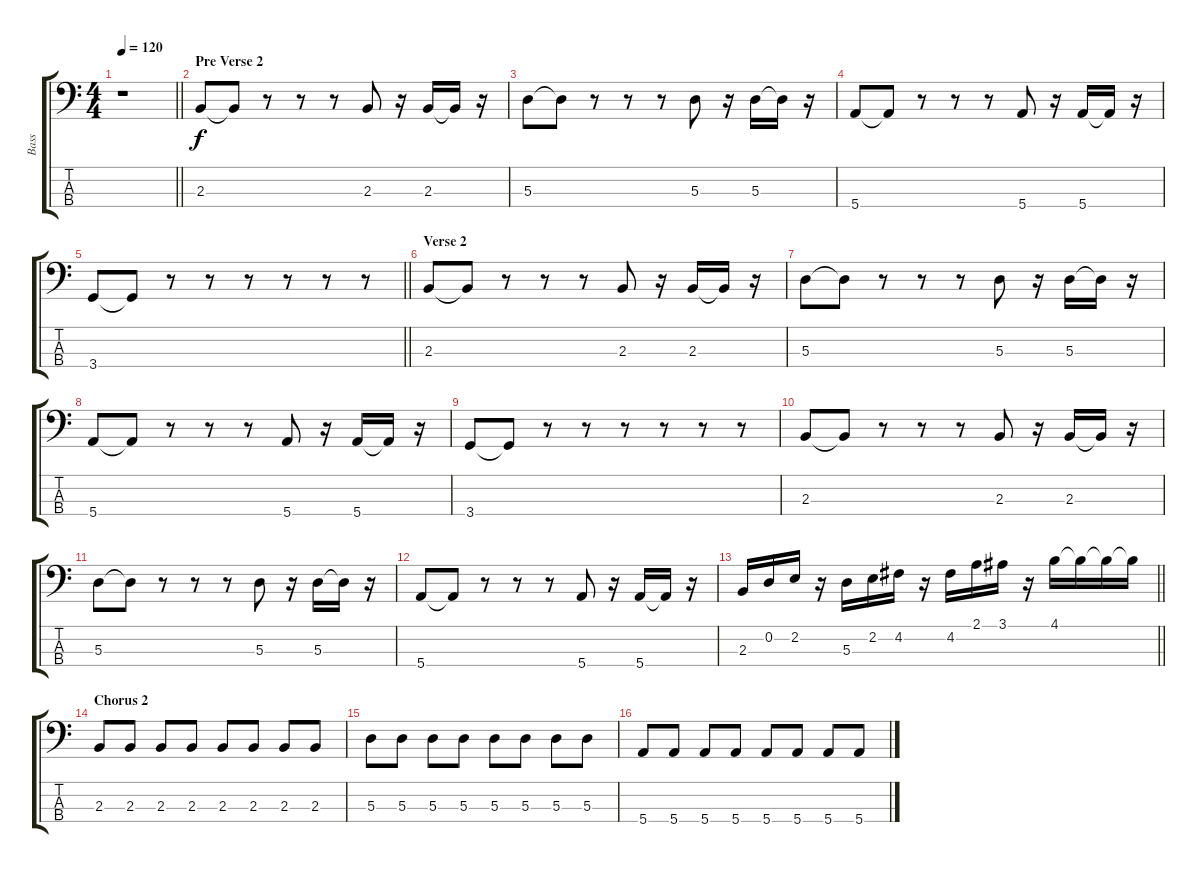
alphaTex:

\track ("Bass" "Bass") {instrument electricbassfinger}
\staff {score tabs}
\tuning (G2 D2 A1 E1) {hide}
\ts (4 4)
\tempo 120
\clef f4
\barLineRight lightlight
\ks c
r.1{dy f} |
\section ("" "Pre Verse 2")
2.3.8 2.3{t}.8 r.8 r.8 r.8 2.3.8 r.16 2.3.16 2.3{t}.16 r.16 |
5.3.8 5.3{t}.8 r.8 r.8 r.8 5.3.8 r.16 5.3.16 5.3{t}.16 r.16 |
5.4.8 5.4{t}.8 r.8 r.8 r.8 5.4.8 r.16 5.4.16 5.4{t}.16 r.16 |
\barLineRight lightlight
3.4.8 3.4{t}.8 r.8 r.8 r.8 r.8 r.8 r.8 |
\section ("" "Verse 2")
2.3.8 2.3{t}.8 r.8 r.8 r.8 2.3.8 r.16 2.3.16 2.3{t}.16 r.16 |
5.3.8 5.3{t}.8 r.8 r.8 r.8 5.3.8 r.16 5.3.16 5.3{t}.16 r.16 |
5.4.8 5.4{t}.8 r.8 r.8 r.8 5.4.8 r.16 5.4.16 5.4{t}.16 r.16 |
3.4.8 3.4{t}.8 r.8 r.8 r.8 r.8 r.8 r.8 |
2.3.8 2.3{t}.8 r.8 r.8 r.8 2.3.8 r.16 2.3.16 2.3{t}.16 r.16 |
5.3.8 5.3{t}.8 r.8 r.8 r.8 5.3.8 r.16 5.3.16 5.3{t}.16 r.16 |
5.4.8 5.4{t}.8 r.8 r.8 r.8 5.4.8 r.16 5.4.16 5.4{t}.16 r.16 |
\barLineRight lightlight
2.3.16 0.2.16 2.2.16 r.16 5.3.16 2.2.16 4.2.16 r.16 4.2.16 2.1.16 3.1.16 r.16 4.1.16 4.1{t}.16 4.1{t}.16 4.1{t}.16 |
\section ("" "Chorus 2")
2.3.8 2.3.8 2.3.8 2.3.8 2.3.8 2.3.8 2.3.8 2.3.8 |
5.3.8 5.3.8 5.3.8 5.3.8 5.3.8 5.3.8 5.3.8 5.3.8 |
5.4.8 5.4.8 5.4.8 5.4.8 5.4.8 5.4.8 5.4.8 5.4.8
